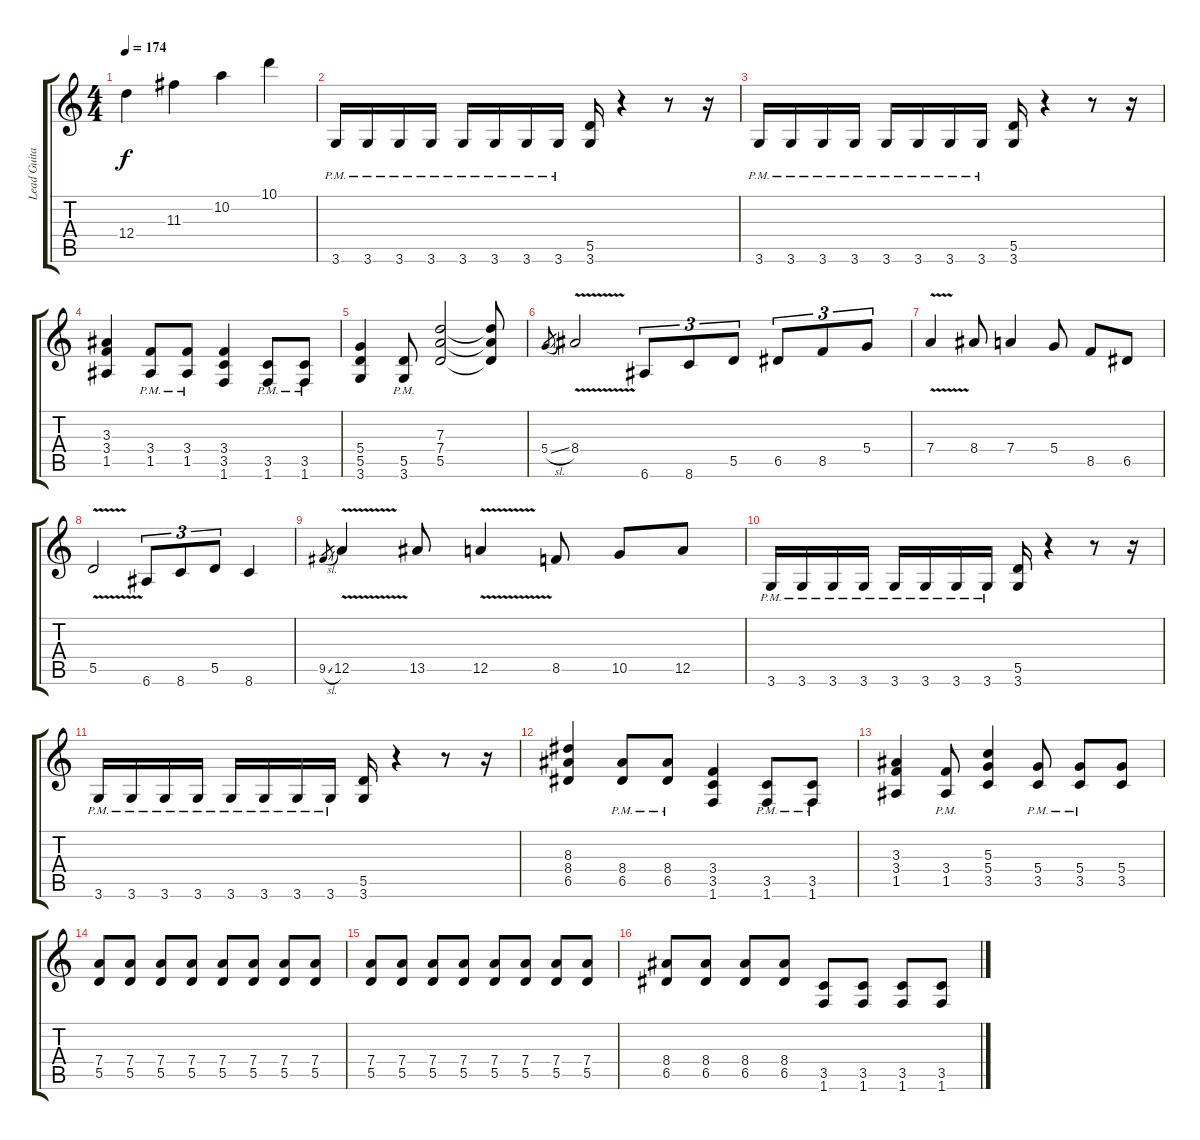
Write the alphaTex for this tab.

\track ("Lead Guitar/Rythm Guitar" "Lead Guita") {instrument distortionguitar}
\staff {score tabs}
\tuning (E4 B3 G3 D3 A2 E2) {hide}
\ts (4 4)
\tempo 174
\clef g2
\ks c
12.4.4{dy f} 11.3.4 10.2.4 10.1.4 |
3.6{pm}.16 3.6{pm}.16 3.6{pm}.16 3.6{pm}.16 3.6{pm}.16 3.6{pm}.16 3.6{pm}.16 3.6{pm}.16 (5.5 3.6).16 r.4 r.8 r.16 |
3.6{pm}.16 3.6{pm}.16 3.6{pm}.16 3.6{pm}.16 3.6{pm}.16 3.6{pm}.16 3.6{pm}.16 3.6{pm}.16 (5.5 3.6).16 r.4 r.8 r.16 |
(3.3 3.4 1.5).4 (3.4{pm} 1.5{pm}).8 (3.4{pm} 1.5{pm}).8 (3.4 3.5 1.6).4 (3.5{pm} 1.6{pm}).8 (3.5{pm} 1.6{pm}).8 |
(5.4 5.5 3.6).4 (5.5{pm} 3.6{pm}).8 (7.3 7.4 5.5).2 (7.3{t} 7.4{t} 5.5{t}).8 |
5.4{sl}.8{gr} 8.4{v}.2 6.6.8{tu (3 2)} 8.6.8{tu (3 2)} 5.5.8{tu (3 2)} 6.5.8{tu (3 2)} 8.5.8{tu (3 2)} 5.4.8{tu (3 2)} |
7.4{v}.4 8.4.8 7.4.4 5.4.8 8.5.8 6.5.8 |
5.5{v}.2 6.6.8{tu (3 2)} 8.6.8{tu (3 2)} 5.5.8{tu (3 2)} 8.6.4 |
9.5{sl}.8{gr} 12.5{v}.4 13.5.8 12.5{v}.4 8.5.8 10.5.8 12.5.8 |
3.6{pm}.16 3.6{pm}.16 3.6{pm}.16 3.6{pm}.16 3.6{pm}.16 3.6{pm}.16 3.6{pm}.16 3.6{pm}.16 (5.5 3.6).16 r.4 r.8 r.16 |
3.6{pm}.16 3.6{pm}.16 3.6{pm}.16 3.6{pm}.16 3.6{pm}.16 3.6{pm}.16 3.6{pm}.16 3.6{pm}.16 (5.5 3.6).16 r.4 r.8 r.16 |
(8.3 8.4 6.5).4 (8.4{pm} 6.5{pm}).8 (8.4{pm} 6.5{pm}).8 (3.4 3.5 1.6).4 (3.5{pm} 1.6{pm}).8 (3.5{pm} 1.6{pm}).8 |
(3.3 3.4 1.5).4 (3.4{pm} 1.5{pm}).8 (5.3 5.4 3.5).4 (5.4{pm} 3.5{pm}).8 (5.4{pm} 3.5{pm}).8 (5.4 3.5).8 |
(7.4 5.5).8 (7.4 5.5).8 (7.4 5.5).8 (7.4 5.5).8 (7.4 5.5).8 (7.4 5.5).8 (7.4 5.5).8 (7.4 5.5).8 |
(7.4 5.5).8 (7.4 5.5).8 (7.4 5.5).8 (7.4 5.5).8 (7.4 5.5).8 (7.4 5.5).8 (7.4 5.5).8 (7.4 5.5).8 |
(8.4 6.5).8 (8.4 6.5).8 (8.4 6.5).8 (8.4 6.5).8 (3.5 1.6).8 (3.5 1.6).8 (3.5 1.6).8 (3.5 1.6).8
